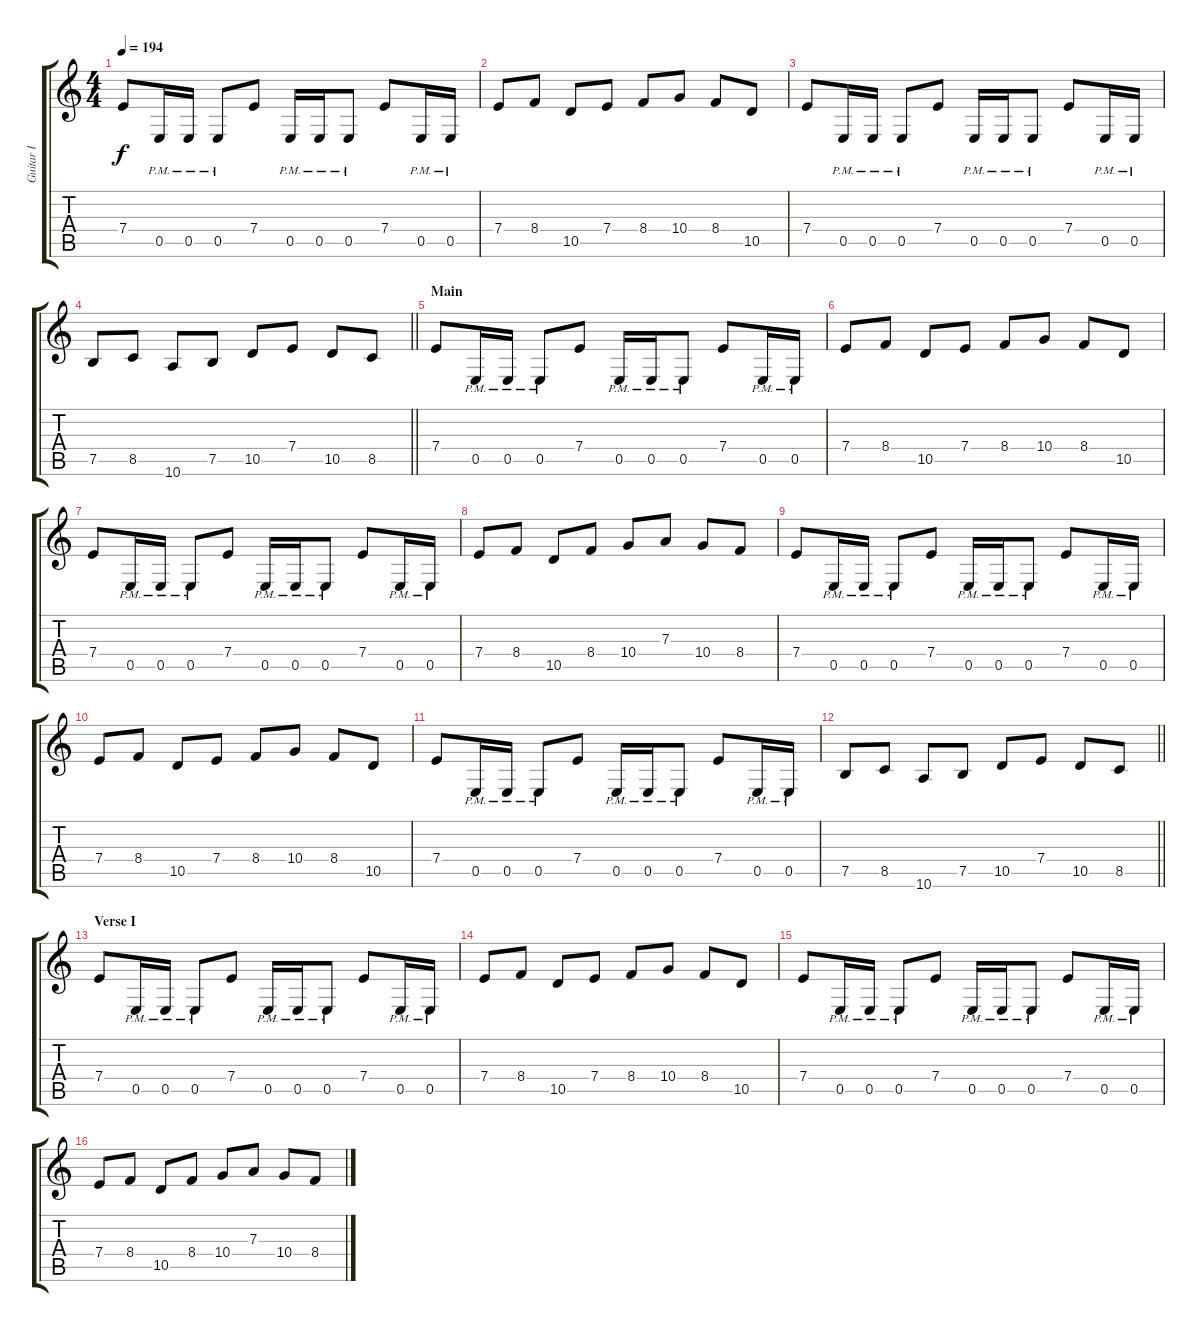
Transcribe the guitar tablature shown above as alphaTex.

\track ("Guitar I" "Guitar I") {instrument distortionguitar}
\staff {score tabs}
\tuning (B3 Gb3 D3 A2 E2 B1) {hide}
\ts (4 4)
\tempo 194
\clef g2
\ks c
7.4.8{dy f} 0.5{pm}.16 0.5{pm}.16 0.5{pm}.8 7.4.8 0.5{pm}.16 0.5{pm}.16 0.5{pm}.8 7.4.8 0.5{pm}.16 0.5{pm}.16 |
7.4.8 8.4.8 10.5.8 7.4.8 8.4.8 10.4.8 8.4.8 10.5.8 |
7.4.8 0.5{pm}.16 0.5{pm}.16 0.5{pm}.8 7.4.8 0.5{pm}.16 0.5{pm}.16 0.5{pm}.8 7.4.8 0.5{pm}.16 0.5{pm}.16 |
\barLineRight lightlight
7.5.8 8.5.8 10.6.8 7.5.8 10.5.8 7.4.8 10.5.8 8.5.8 |
\section ("" "Main")
7.4.8 0.5{pm}.16 0.5{pm}.16 0.5{pm}.8 7.4.8 0.5{pm}.16 0.5{pm}.16 0.5{pm}.8 7.4.8 0.5{pm}.16 0.5{pm}.16 |
7.4.8 8.4.8 10.5.8 7.4.8 8.4.8 10.4.8 8.4.8 10.5.8 |
7.4.8 0.5{pm}.16 0.5{pm}.16 0.5{pm}.8 7.4.8 0.5{pm}.16 0.5{pm}.16 0.5{pm}.8 7.4.8 0.5{pm}.16 0.5{pm}.16 |
7.4.8 8.4.8 10.5.8 8.4.8 10.4.8 7.3.8 10.4.8 8.4.8 |
7.4.8 0.5{pm}.16 0.5{pm}.16 0.5{pm}.8 7.4.8 0.5{pm}.16 0.5{pm}.16 0.5{pm}.8 7.4.8 0.5{pm}.16 0.5{pm}.16 |
7.4.8 8.4.8 10.5.8 7.4.8 8.4.8 10.4.8 8.4.8 10.5.8 |
7.4.8 0.5{pm}.16 0.5{pm}.16 0.5{pm}.8 7.4.8 0.5{pm}.16 0.5{pm}.16 0.5{pm}.8 7.4.8 0.5{pm}.16 0.5{pm}.16 |
\barLineRight lightlight
7.5.8 8.5.8 10.6.8 7.5.8 10.5.8 7.4.8 10.5.8 8.5.8 |
\section ("" "Verse I")
7.4.8 0.5{pm}.16 0.5{pm}.16 0.5{pm}.8 7.4.8 0.5{pm}.16 0.5{pm}.16 0.5{pm}.8 7.4.8 0.5{pm}.16 0.5{pm}.16 |
7.4.8 8.4.8 10.5.8 7.4.8 8.4.8 10.4.8 8.4.8 10.5.8 |
7.4.8 0.5{pm}.16 0.5{pm}.16 0.5{pm}.8 7.4.8 0.5{pm}.16 0.5{pm}.16 0.5{pm}.8 7.4.8 0.5{pm}.16 0.5{pm}.16 |
7.4.8 8.4.8 10.5.8 8.4.8 10.4.8 7.3.8 10.4.8 8.4.8
